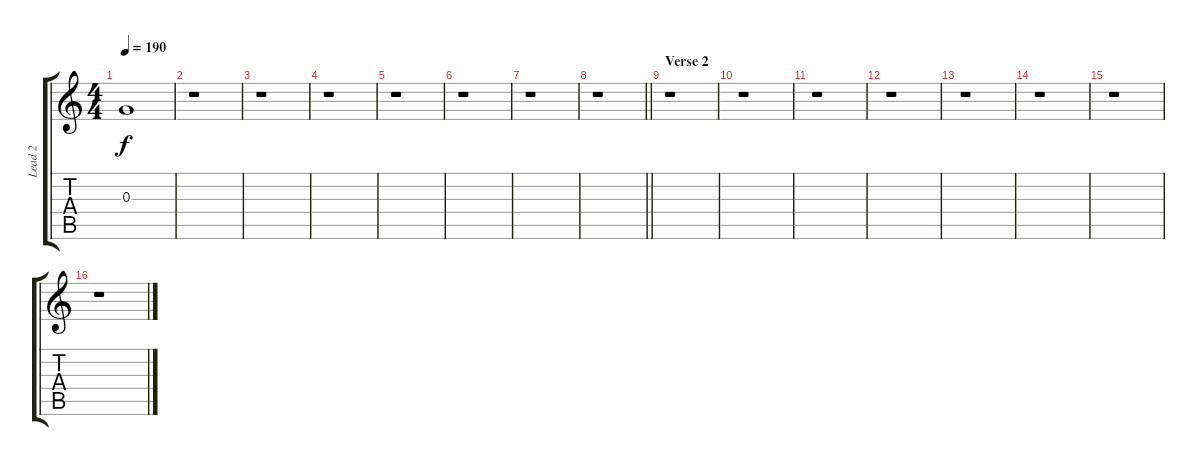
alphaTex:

\track ("Lead 2" "Lead 2") {instrument distortionguitar}
\staff {score tabs}
\tuning (E4 B3 G3 D3 A2 E2) {hide}
\ts (4 4)
\tempo 190
\clef g2
\ks c
0.3{t}.1{dy f} |
r.1 |
r.1 |
r.1 |
r.1 |
r.1 |
r.1 |
\barLineRight lightlight
r.1 |
\section ("" "Verse 2")
r.1 |
r.1 |
r.1 |
r.1 |
r.1 |
r.1 |
r.1 |
r.1
